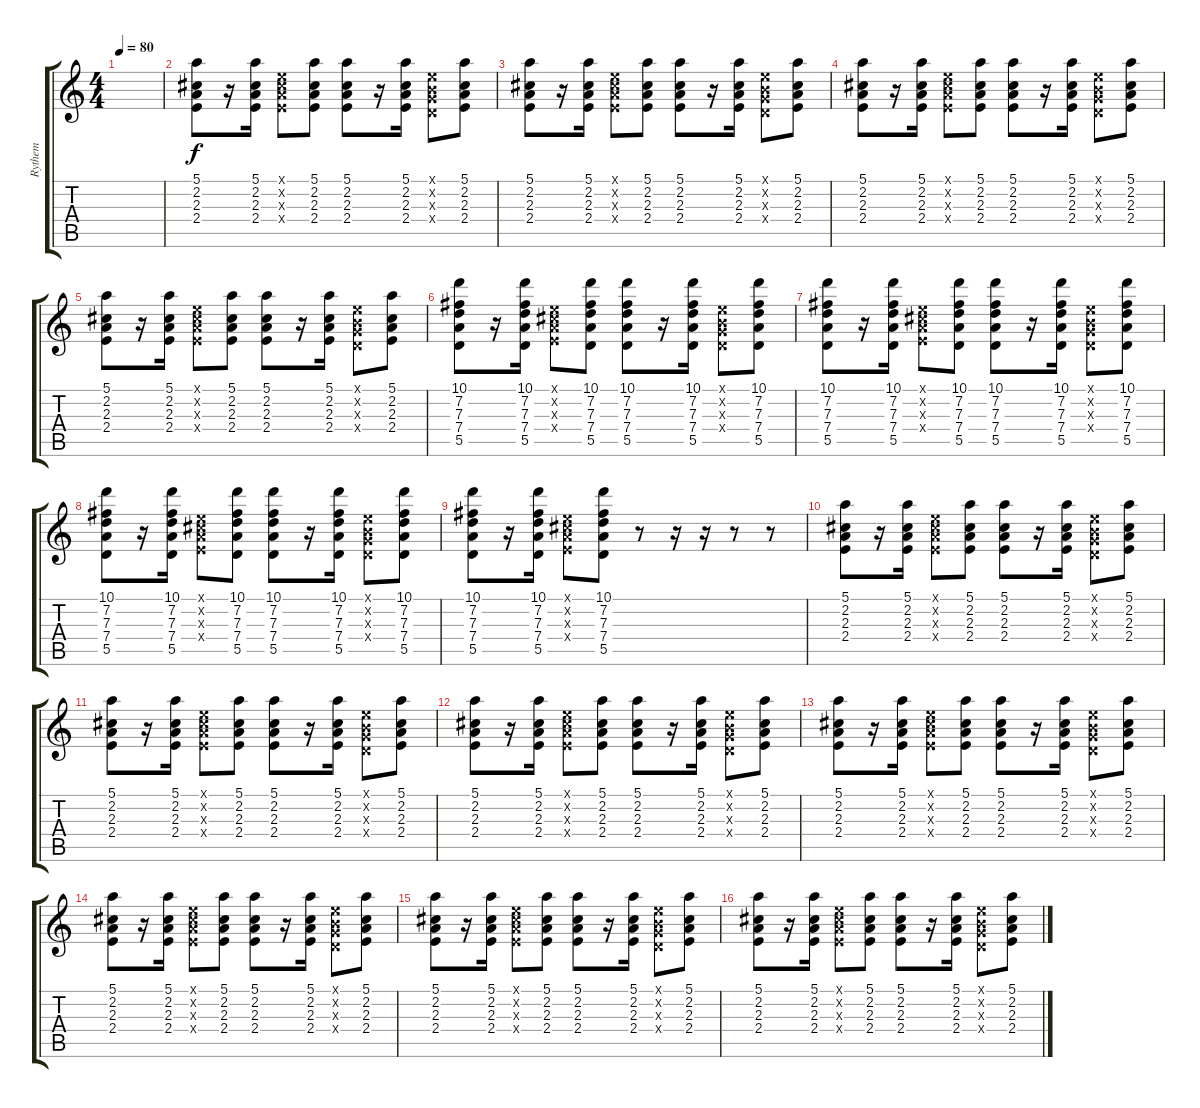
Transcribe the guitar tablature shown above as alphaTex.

\track ("Rythem" "Rythem") {instrument acousticguitarnylon}
\staff {score tabs}
\tuning (E4 B3 G3 D3 A2 E2) {hide}
\ts (4 4)
\tempo 80
\clef g2
\ks c
|
(5.1 2.2 2.3 2.4).8 r.16 (5.1 2.2 2.3 2.4).16 (0.1{x} 2.2{x} 2.3{x} 2.4{x}).8 (5.1 2.2 2.3 2.4).8 (5.1 2.2 2.3 2.4).8 r.16 (5.1 2.2 2.3 2.4).16 (0.1{x} 0.2{x} 0.3{x} 0.4{x}).8 (5.1 2.2 2.3 2.4).8 |
(5.1 2.2 2.3 2.4).8 r.16 (5.1 2.2 2.3 2.4).16 (0.1{x} 2.2{x} 2.3{x} 2.4{x}).8 (5.1 2.2 2.3 2.4).8 (5.1 2.2 2.3 2.4).8 r.16 (5.1 2.2 2.3 2.4).16 (0.1{x} 0.2{x} 0.3{x} 0.4{x}).8 (5.1 2.2 2.3 2.4).8 |
(5.1 2.2 2.3 2.4).8 r.16 (5.1 2.2 2.3 2.4).16 (0.1{x} 2.2{x} 2.3{x} 2.4{x}).8 (5.1 2.2 2.3 2.4).8 (5.1 2.2 2.3 2.4).8 r.16 (5.1 2.2 2.3 2.4).16 (0.1{x} 0.2{x} 0.3{x} 0.4{x}).8 (5.1 2.2 2.3 2.4).8 |
(5.1 2.2 2.3 2.4).8 r.16 (5.1 2.2 2.3 2.4).16 (0.1{x} 2.2{x} 2.3{x} 2.4{x}).8 (5.1 2.2 2.3 2.4).8 (5.1 2.2 2.3 2.4).8 r.16 (5.1 2.2 2.3 2.4).16 (0.1{x} 0.2{x} 0.3{x} 0.4{x}).8 (5.1 2.2 2.3 2.4).8 |
(10.1 7.2 7.3 7.4 5.5).8 r.16 (10.1 7.2 7.3 7.4 5.5).16 (0.1{x} 2.2{x} 2.3{x} 2.4{x}).8 (10.1 7.2 7.3 7.4 5.5).8 (10.1 7.2 7.3 7.4 5.5).8 r.16 (10.1 7.2 7.3 7.4 5.5).16 (0.1{x} 0.2{x} 0.3{x} 0.4{x}).8 (10.1 7.2 7.3 7.4 5.5).8 |
(10.1 7.2 7.3 7.4 5.5).8 r.16 (10.1 7.2 7.3 7.4 5.5).16 (0.1{x} 2.2{x} 2.3{x} 2.4{x}).8 (10.1 7.2 7.3 7.4 5.5).8 (10.1 7.2 7.3 7.4 5.5).8 r.16 (10.1 7.2 7.3 7.4 5.5).16 (0.1{x} 0.2{x} 0.3{x} 0.4{x}).8 (10.1 7.2 7.3 7.4 5.5).8 |
(10.1 7.2 7.3 7.4 5.5).8 r.16 (10.1 7.2 7.3 7.4 5.5).16 (0.1{x} 2.2{x} 2.3{x} 2.4{x}).8 (10.1 7.2 7.3 7.4 5.5).8 (10.1 7.2 7.3 7.4 5.5).8 r.16 (10.1 7.2 7.3 7.4 5.5).16 (0.1{x} 0.2{x} 0.3{x} 0.4{x}).8 (10.1 7.2 7.3 7.4 5.5).8 |
(10.1 7.2 7.3 7.4 5.5).8 r.16 (10.1 7.2 7.3 7.4 5.5).16 (0.1{x} 2.2{x} 2.3{x} 2.4{x}).8 (10.1 7.2 7.3 7.4 5.5).8 r.8 r.16 r.16 r.8 r.8 |
(5.1 2.2 2.3 2.4).8 r.16 (5.1 2.2 2.3 2.4).16 (0.1{x} 2.2{x} 2.3{x} 2.4{x}).8 (5.1 2.2 2.3 2.4).8 (5.1 2.2 2.3 2.4).8 r.16 (5.1 2.2 2.3 2.4).16 (0.1{x} 0.2{x} 0.3{x} 0.4{x}).8 (5.1 2.2 2.3 2.4).8 |
(5.1 2.2 2.3 2.4).8 r.16 (5.1 2.2 2.3 2.4).16 (0.1{x} 2.2{x} 2.3{x} 2.4{x}).8 (5.1 2.2 2.3 2.4).8 (5.1 2.2 2.3 2.4).8 r.16 (5.1 2.2 2.3 2.4).16 (0.1{x} 0.2{x} 0.3{x} 0.4{x}).8 (5.1 2.2 2.3 2.4).8 |
(5.1 2.2 2.3 2.4).8 r.16 (5.1 2.2 2.3 2.4).16 (0.1{x} 2.2{x} 2.3{x} 2.4{x}).8 (5.1 2.2 2.3 2.4).8 (5.1 2.2 2.3 2.4).8 r.16 (5.1 2.2 2.3 2.4).16 (0.1{x} 0.2{x} 0.3{x} 0.4{x}).8 (5.1 2.2 2.3 2.4).8 |
(5.1 2.2 2.3 2.4).8 r.16 (5.1 2.2 2.3 2.4).16 (0.1{x} 2.2{x} 2.3{x} 2.4{x}).8 (5.1 2.2 2.3 2.4).8 (5.1 2.2 2.3 2.4).8 r.16 (5.1 2.2 2.3 2.4).16 (0.1{x} 0.2{x} 0.3{x} 0.4{x}).8 (5.1 2.2 2.3 2.4).8 |
(5.1 2.2 2.3 2.4).8 r.16 (5.1 2.2 2.3 2.4).16 (0.1{x} 2.2{x} 2.3{x} 2.4{x}).8 (5.1 2.2 2.3 2.4).8 (5.1 2.2 2.3 2.4).8 r.16 (5.1 2.2 2.3 2.4).16 (0.1{x} 0.2{x} 0.3{x} 0.4{x}).8 (5.1 2.2 2.3 2.4).8 |
(5.1 2.2 2.3 2.4).8 r.16 (5.1 2.2 2.3 2.4).16 (0.1{x} 2.2{x} 2.3{x} 2.4{x}).8 (5.1 2.2 2.3 2.4).8 (5.1 2.2 2.3 2.4).8 r.16 (5.1 2.2 2.3 2.4).16 (0.1{x} 0.2{x} 0.3{x} 0.4{x}).8 (5.1 2.2 2.3 2.4).8 |
(5.1 2.2 2.3 2.4).8 r.16 (5.1 2.2 2.3 2.4).16 (0.1{x} 2.2{x} 2.3{x} 2.4{x}).8 (5.1 2.2 2.3 2.4).8 (5.1 2.2 2.3 2.4).8 r.16 (5.1 2.2 2.3 2.4).16 (0.1{x} 0.2{x} 0.3{x} 0.4{x}).8 (5.1 2.2 2.3 2.4).8
